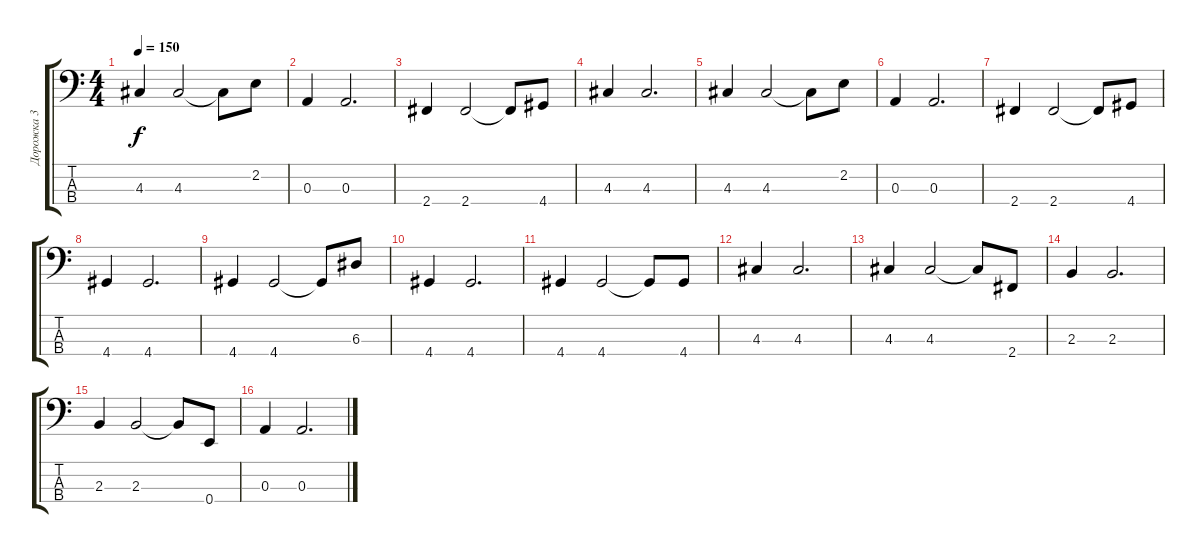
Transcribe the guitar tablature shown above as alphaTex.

\track ("Дорожка 3" "Дорожка 3") {instrument electricbassfinger}
\staff {score tabs}
\tuning (G2 D2 A1 E1) {hide}
\ts (4 4)
\tempo 150
\clef f4
\ks c
4.3.4{dy f} 4.3.2 4.3{t}.8 2.2.8 |
0.3.4 0.3.2{d} |
2.4.4 2.4.2 2.4{t}.8 4.4.8 |
4.3.4 4.3.2{d} |
4.3.4 4.3.2 4.3{t}.8 2.2.8 |
0.3.4 0.3.2{d} |
2.4.4 2.4.2 2.4{t}.8 4.4.8 |
4.4.4 4.4.2{d} |
4.4.4 4.4.2 4.4{t}.8 6.3.8 |
4.4.4 4.4.2{d} |
4.4.4 4.4.2 4.4{t}.8 4.4.8 |
4.3.4 4.3.2{d} |
4.3.4 4.3.2 4.3{t}.8 2.4.8 |
2.3.4 2.3.2{d} |
2.3.4 2.3.2 2.3{t}.8 0.4.8 |
0.3.4 0.3.2{d}
